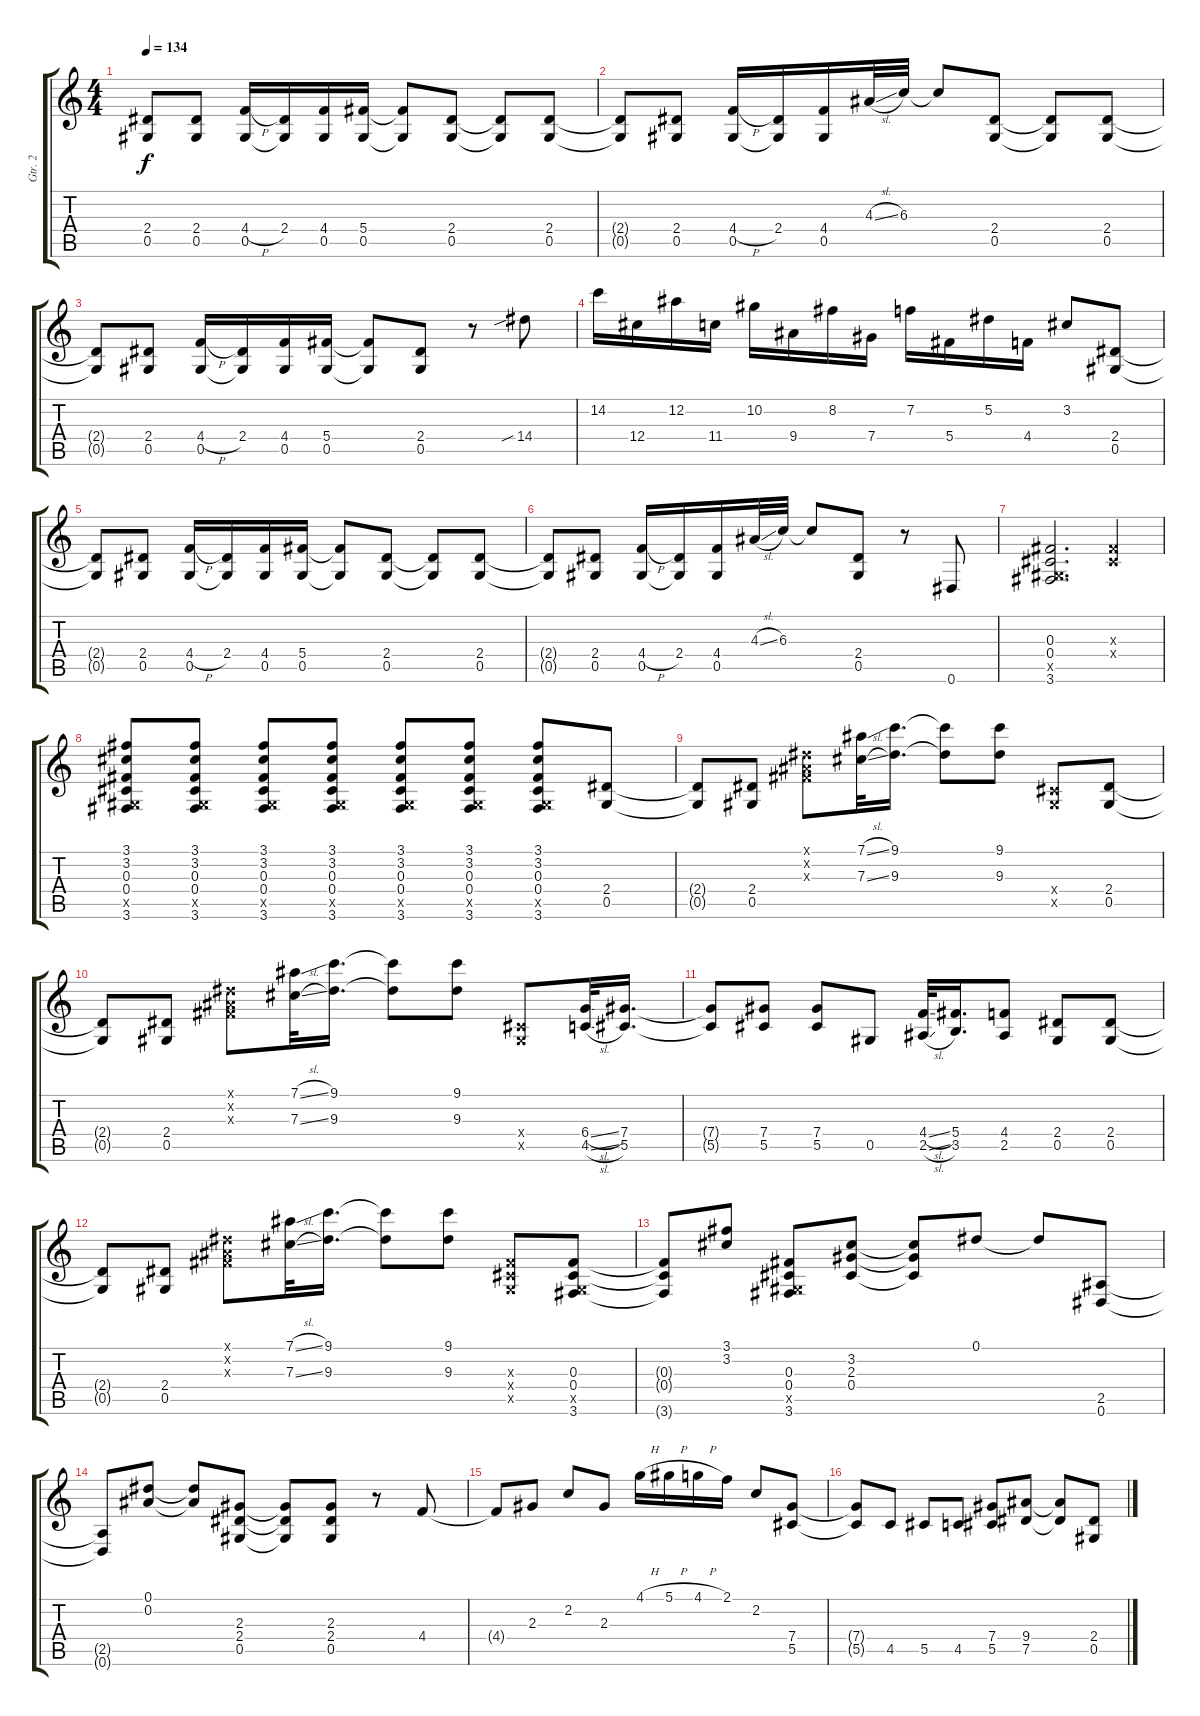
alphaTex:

\track ("Gtr. 2" "Gtr. 2") {instrument distortionguitar}
\staff {score tabs}
\tuning (Eb4 Bb3 Gb3 Db3 Ab2 Eb2) {hide}
\ts (4 4)
\tempo 134
\clef g2
\ks c
(2.4{t} 0.5{t}).8{dy f} (2.4 0.5).8 (4.4{h} 0.5).16 (2.4 0.5{t}).16 (4.4 0.5).16 (5.4 0.5).16 (5.4{t} 0.5{t}).8 (2.4 0.5).8 (2.4{t} 0.5{t}).8 (2.4 0.5).8 |
(2.4{t} 0.5{t}).8 (2.4 0.5).8 (4.4{h} 0.5).16 (2.4 0.5{t}).16 (4.4 0.5).16 4.3{sl}.32 6.3.32 6.3{t}.8 (2.4 0.5).8 (2.4{t} 0.5{t}).8 (2.4 0.5).8 |
(2.4{t} 0.5{t}).8 (2.4 0.5).8 (4.4{h} 0.5).16 (2.4 0.5{t}).16 (4.4 0.5).16 (5.4 0.5).16 (5.4{t} 0.5{t}).8 (2.4 0.5).8 r.8 14.4{sib}.8 |
14.2.16 12.4.16 12.2.16 11.4.16 10.2.16 9.4.16 8.2.16 7.4.16 7.2.16 5.4.16 5.2.16 4.4.16 3.2.8 (2.4 0.5).8 |
(2.4{t} 0.5{t}).8 (2.4 0.5).8 (4.4{h} 0.5).16 (2.4 0.5{t}).16 (4.4 0.5).16 (5.4 0.5).16 (5.4{t} 0.5{t}).8 (2.4 0.5).8 (2.4{t} 0.5{t}).8 (2.4 0.5).8 |
(2.4{t} 0.5{t}).8 (2.4 0.5).8 (4.4{h} 0.5).16 (2.4 0.5{t}).16 (4.4 0.5).16 4.3{sl}.32 6.3.32 6.3{t}.8 (2.4 0.5).8 r.8 0.6.8 |
(0.3 0.4 0.5{x} 3.6).2{d} (0.3{x} 0.4{x}).4 |
(3.1 3.2 0.3 0.4 0.5{x} 3.6).8 (3.1 3.2 0.3 0.4 0.5{x} 3.6).8 (3.1 3.2 0.3 0.4 0.5{x} 3.6).8 (3.1 3.2 0.3 0.4 0.5{x} 3.6).8 (3.1 3.2 0.3 0.4 0.5{x} 3.6).8 (3.1 3.2 0.3 0.4 0.5{x} 3.6).8 (3.1 3.2 0.3 0.4 0.5{x} 3.6).8 (2.4 0.5).8 |
(2.4{t} 0.5{t}).8 (2.4 0.5).8 (0.1{x} 0.2{x} 0.3{x}).8 (7.1{sl} 7.3{sl}).32 (9.1 9.3).16{d} (9.1{t} 9.3{t}).8 (9.1 9.3).8 (0.4{x} 0.5{x}).8 (2.4 0.5).8 |
(2.4{t} 0.5{t}).8 (2.4 0.5).8 (0.1{x} 0.2{x} 0.3{x}).8 (7.1{sl} 7.3{sl}).32 (9.1 9.3).16{d} (9.1{t} 9.3{t}).8 (9.1 9.3).8 (0.4{x} 0.5{x}).8 (6.4{sl} 4.5{sl}).32 (7.4 5.5).16{d} |
(7.4{t} 5.5{t}).8 (7.4 5.5).8 (7.4 5.5).8 0.5.8 (4.4{sl} 2.5{sl}).32 (5.4 3.5).16{d} (4.4 2.5).8 (2.4 0.5).8 (2.4 0.5).8 |
(2.4{t} 0.5{t}).8 (2.4 0.5).8 (0.1{x} 0.2{x} 0.3{x}).8 (7.1{sl} 7.3{sl}).32 (9.1 9.3).16{d} (9.1{t} 9.3{t}).8 (9.1 9.3).8 (0.3{x} 0.4{x} 0.5{x}).8 (0.3 0.4 0.5{x} 3.6).8 |
(0.3{t} 0.4{t} 3.6{t}).8 (3.1 3.2).8 (0.3 0.4 0.5{x} 3.6).8 (3.2 2.3 0.4).8 (3.2{t} 2.3{t} 0.4{t}).8 0.1.8 0.1{t}.8 (2.5 0.6).8 |
(2.5{t} 0.6{t}).8 (0.1 0.2).8 (0.1{t} 0.2{t}).8 (2.3 2.4 0.5).8 (2.3{t} 2.4{t} 0.5{t}).8 (2.3 2.4 0.5).8 r.8 4.4.8 |
4.4{t}.8 2.3.8 2.2.8 2.3.8 4.1{h}.16 5.1{h}.16 4.1{h}.16 2.1.16 2.2.8 (7.4 5.5).8 |
(7.4{t} 5.5{t}).8 4.5.8 5.5.8 4.5.8 (7.4 5.5).8 (9.4 7.5).8 (9.4{t} 7.5{t}).8 (2.4 0.5).8
